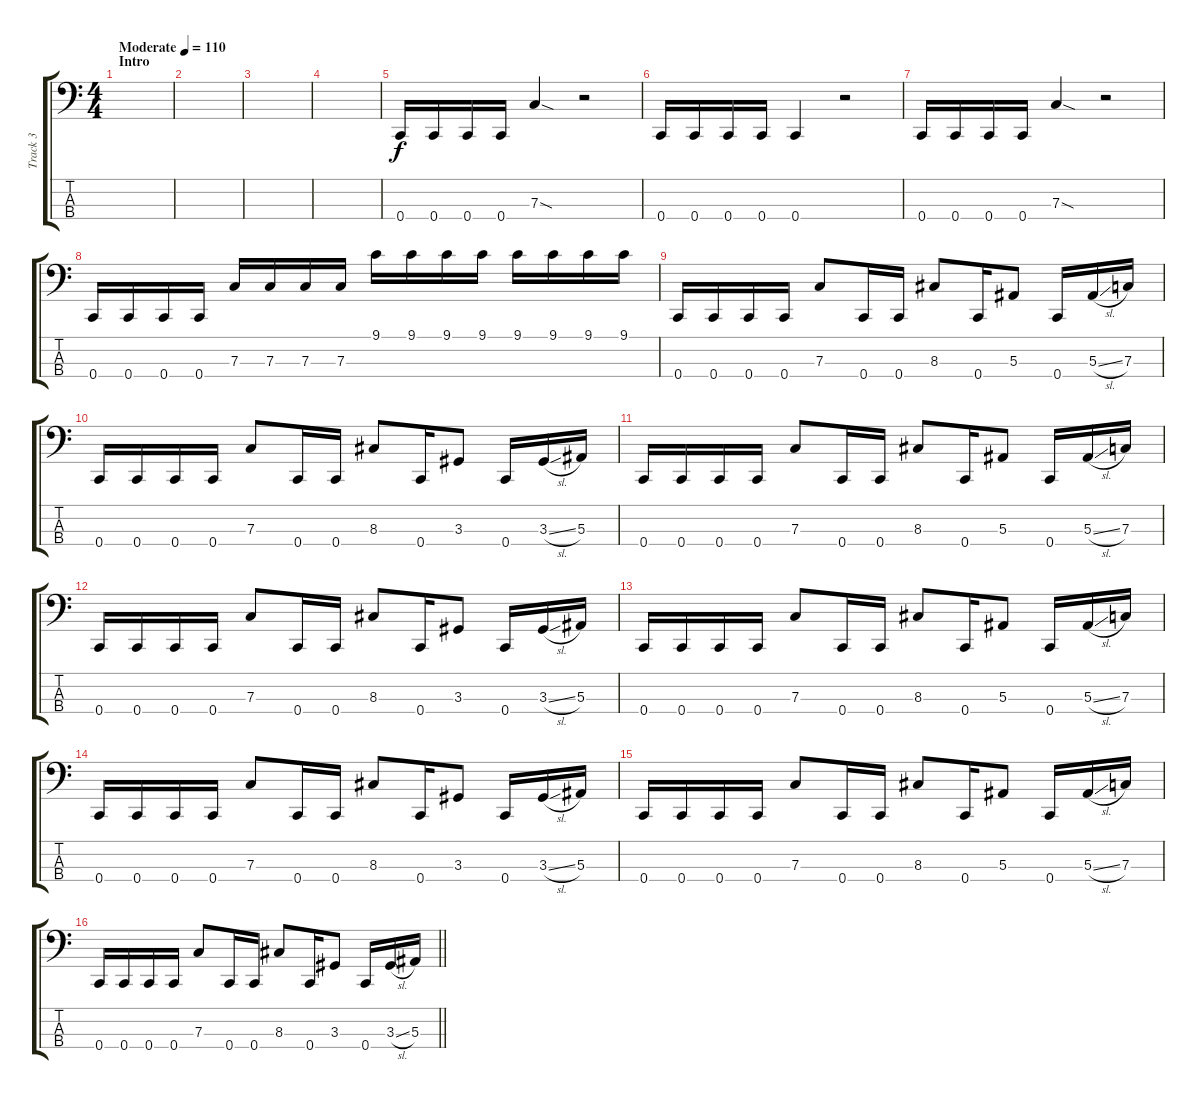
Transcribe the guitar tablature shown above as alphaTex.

\track ("Track 3" "Track 3") {instrument electricbasspick}
\staff {score tabs}
\tuning (Eb2 Bb1 F1 C1) {hide}
\ts (4 4)
\section ("" "Intro")
\tempo (110 "Moderate")
\clef f4
\ks c
|
|
|
|
0.4.16 0.4.16 0.4.16 0.4.16 7.3{sod}.4 r.2 |
0.4.16 0.4.16 0.4.16 0.4.16 0.4.4 r.2 |
0.4.16 0.4.16 0.4.16 0.4.16 7.3{sod}.4 r.2 |
0.4.16 0.4.16 0.4.16 0.4.16 7.3.16 7.3.16 7.3.16 7.3.16 9.1.16 9.1.16 9.1.16 9.1.16 9.1.16 9.1.16 9.1.16 9.1.16 |
0.4.16 0.4.16 0.4.16 0.4.16 7.3.8 0.4.16 0.4.16 8.3.8 0.4.16 5.3.8 0.4.16 5.3{sl}.16 7.3.16 |
0.4.16 0.4.16 0.4.16 0.4.16 7.3.8 0.4.16 0.4.16 8.3.8 0.4.16 3.3.8 0.4.16 3.3{sl}.16 5.3.16 |
0.4.16 0.4.16 0.4.16 0.4.16 7.3.8 0.4.16 0.4.16 8.3.8 0.4.16 5.3.8 0.4.16 5.3{sl}.16 7.3.16 |
0.4.16 0.4.16 0.4.16 0.4.16 7.3.8 0.4.16 0.4.16 8.3.8 0.4.16 3.3.8 0.4.16 3.3{sl}.16 5.3.16 |
0.4.16 0.4.16 0.4.16 0.4.16 7.3.8 0.4.16 0.4.16 8.3.8 0.4.16 5.3.8 0.4.16 5.3{sl}.16 7.3.16 |
0.4.16 0.4.16 0.4.16 0.4.16 7.3.8 0.4.16 0.4.16 8.3.8 0.4.16 3.3.8 0.4.16 3.3{sl}.16 5.3.16 |
0.4.16 0.4.16 0.4.16 0.4.16 7.3.8 0.4.16 0.4.16 8.3.8 0.4.16 5.3.8 0.4.16 5.3{sl}.16 7.3.16 |
\barLineRight lightlight
0.4.16 0.4.16 0.4.16 0.4.16 7.3.8 0.4.16 0.4.16 8.3.8 0.4.16 3.3.8 0.4.16 3.3{sl}.16 5.3.16
